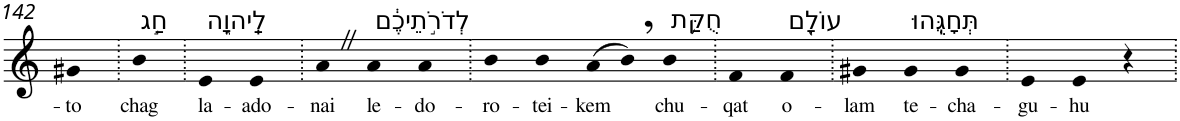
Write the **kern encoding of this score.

**kern	**text
*part1	*part1
*staff1	*staff1
*I"Piano	*
*I'Pno	*
!!LO:PB:g=z
*clefG2	*
*k[]	*
=142	=142
!	!LO:LY:b
4g#X	-to
=143.	=143.
!LO:TX:a:t=חַ֣ג	!
!	!LO:LY:b
4b	chag
=144.	=144.
!LO:TX:a:t=לַֽיהוָ֑ה	!
!	!LO:LY:b
4e	la-
!	!LO:LY:b
4e	-ado-
=145.	=145.
!	!LO:LY:b
4aZ	-nai
!LO:TX:a:t=לְדֹרֹ֣תֵיכֶ֔ם	!
!	!LO:LY:b
4a	le-
!	!LO:LY:b
4a	-do-
=146.	=146.
!	!LO:LY:b
4b	-ro-
!	!LO:LY:b
4b	-tei-
!	!LO:LY:b
(>8a	-kem
8b,)	.
!LO:TX:a:t=חֻקַּ֥ת	!
!	!LO:LY:b
4b	chu-
=147.	=147.
!	!LO:LY:b
4f	-qat
!LO:TX:a:t=עוֹלָ֖ם	!
!	!LO:LY:b
4f	o-
=148.	=148.
!	!LO:LY:b
4g#X	-lam
!LO:TX:a:t=תְּחָגֻּֽהוּ	!
!	!LO:LY:b
4g#	te-
!	!LO:LY:b
4g#	-cha-
=149.	=149.
!	!LO:LY:b
4e	-gu-
!	!LO:LY:b
4e	-hu
4r	.
=.	=.
*-	*-
